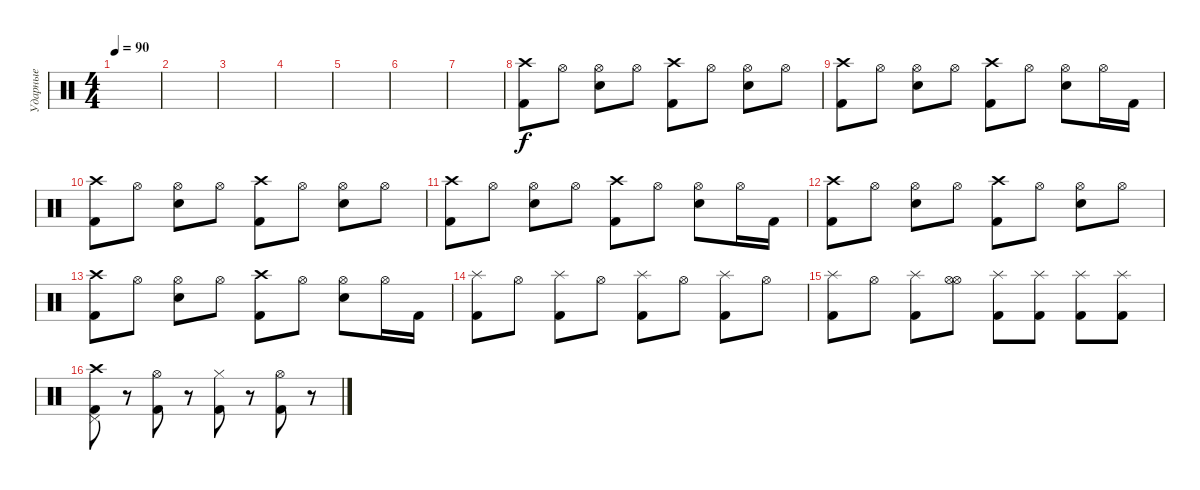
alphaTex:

\track ("Ударные" "Ударные") {instrument percussion}
\staff {score}
\articulation defaults
\ts (4 4)
\tempo 90
\clef neutral
\ks c
|
|
|
|
|
|
|
("Crash high (hit)" "Kick (hit) 2").8 "Hi-Hat (open)".8 ("Hi-Hat (open)" "Snare (hit) 2").8 "Hi-Hat (open)".8 ("Crash high (hit)" "Kick (hit) 2").8 "Hi-Hat (open)".8 ("Hi-Hat (open)" "Snare (hit) 2").8 "Hi-Hat (open)".8 |
("Crash high (hit)" "Kick (hit) 2").8 "Hi-Hat (open)".8 ("Hi-Hat (open)" "Snare (hit) 2").8 "Hi-Hat (open)".8 ("Crash high (hit)" "Kick (hit) 2").8 "Hi-Hat (open)".8 ("Hi-Hat (open)" "Snare (hit) 2").8 "Hi-Hat (open)".16 "Kick (hit) 2".16 |
("Crash high (hit)" "Kick (hit) 2").8 "Hi-Hat (open)".8 ("Hi-Hat (open)" "Snare (hit) 2").8 "Hi-Hat (open)".8 ("Crash high (hit)" "Kick (hit) 2").8 "Hi-Hat (open)".8 ("Hi-Hat (open)" "Snare (hit) 2").8 "Hi-Hat (open)".8 |
("Crash high (hit)" "Kick (hit) 2").8 "Hi-Hat (open)".8 ("Hi-Hat (open)" "Snare (hit) 2").8 "Hi-Hat (open)".8 ("Crash high (hit)" "Kick (hit) 2").8 "Hi-Hat (open)".8 ("Hi-Hat (open)" "Snare (hit) 2").8 "Hi-Hat (open)".16 "Kick (hit) 2".16 |
("Crash high (hit)" "Kick (hit) 2").8 "Hi-Hat (open)".8 ("Hi-Hat (open)" "Snare (hit) 2").8 "Hi-Hat (open)".8 ("Crash high (hit)" "Kick (hit) 2").8 "Hi-Hat (open)".8 ("Hi-Hat (open)" "Snare (hit) 2").8 "Hi-Hat (open)".8 |
("Crash high (hit)" "Kick (hit) 2").8 "Hi-Hat (open)".8 ("Hi-Hat (open)" "Snare (hit) 2").8 "Hi-Hat (open)".8 ("Crash high (hit)" "Kick (hit) 2").8 "Hi-Hat (open)".8 ("Hi-Hat (open)" "Snare (hit) 2").8 "Hi-Hat (open)".16 "Kick (hit) 2".16 |
("Splash (hit)" "Kick (hit) 2").8 "Hi-Hat (open)".8 ("Splash (hit)" "Kick (hit) 2").8 "Hi-Hat (open)".8 ("Splash (hit)" "Kick (hit) 2").8 "Hi-Hat (open)".8 ("Splash (hit)" "Kick (hit) 2").8 "Hi-Hat (open)".8 |
("Splash (hit)" "Kick (hit) 2").8 "Hi-Hat (open)".8 ("Splash (hit)" "Kick (hit) 2").8 ("Hi-Hat (open)" "Hi-Hat (open)").8 ("Splash (hit)" "Kick (hit) 2").8 ("Splash (hit)" "Kick (hit) 2").8 ("Splash (hit)" "Kick (hit) 2").8 ("Splash (hit)" "Kick (hit) 2").8 |
("Crash high (hit)" "Pedal Hi-Hat (hit)" "Kick (hit) 2").8 r.8 ("Hi-Hat (open)" "Kick (hit) 2").8 r.8 ("Hi-Hat (closed)" "Kick (hit) 2").8 r.8 ("Hi-Hat (open)" "Kick (hit) 2").8 r.8
